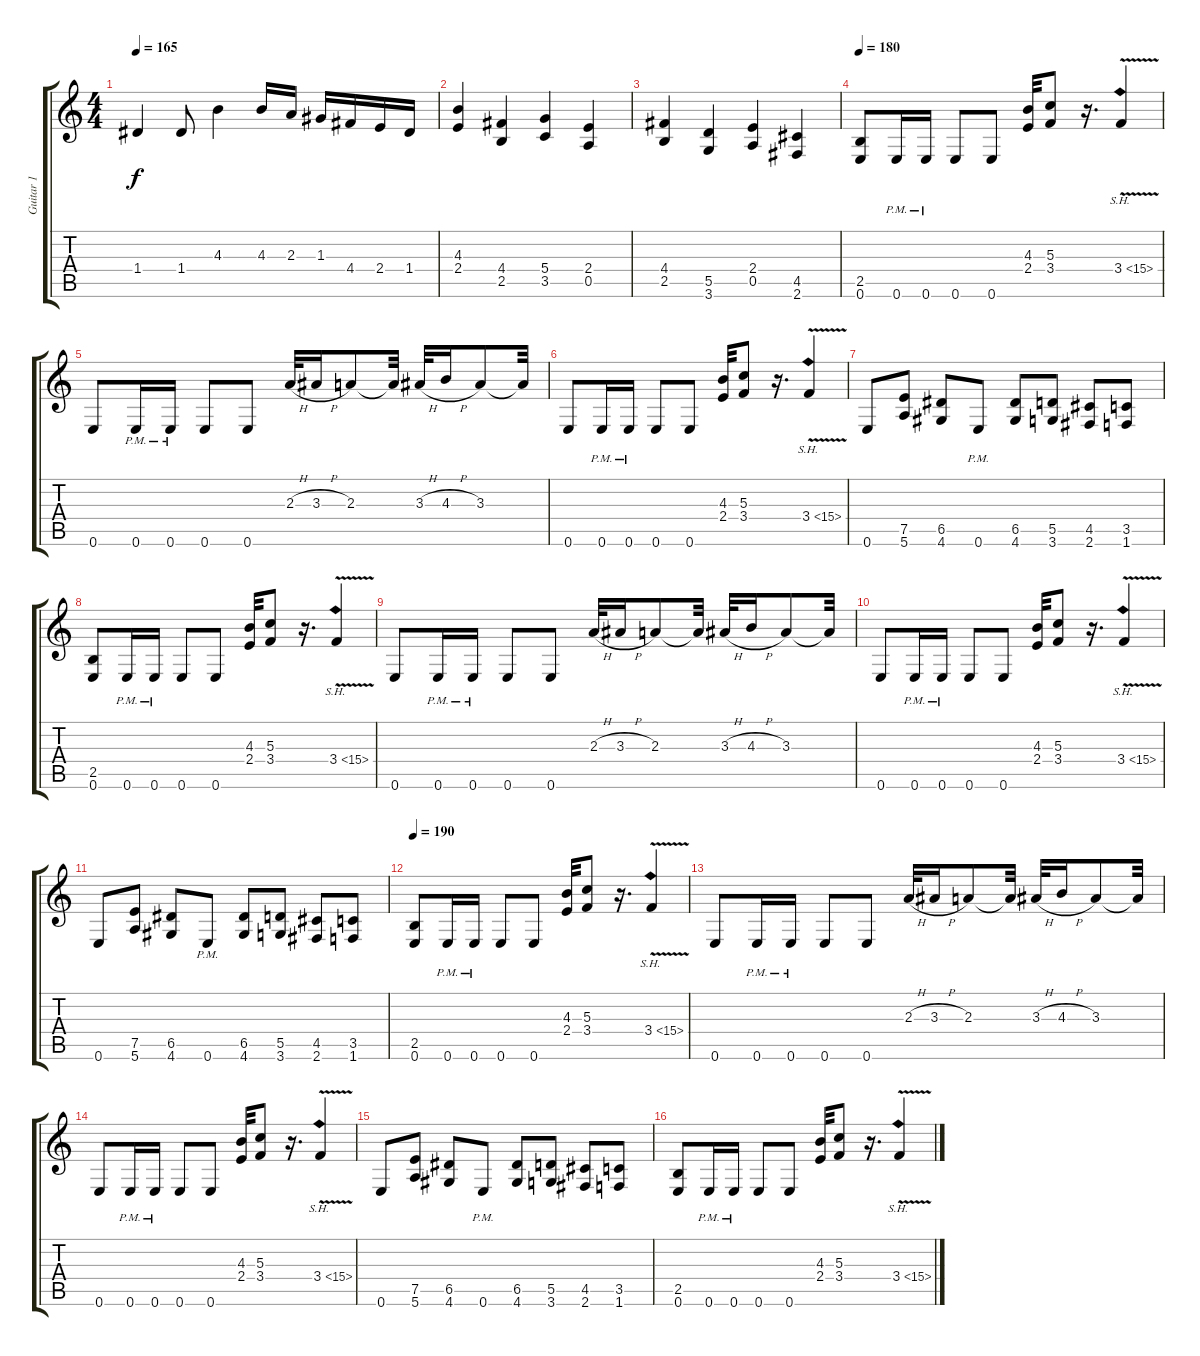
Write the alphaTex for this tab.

\track ("Guitar 1" "Guitar 1") {instrument overdrivenguitar}
\staff {score tabs}
\tuning (E4 B3 G3 D3 A2 E2) {hide}
\ts (4 4)
\tempo 165
\clef g2
\ks c
1.4.4{dy f} 1.4.8 4.3.4 4.3.16 2.3.16 1.3.16 4.4.16 2.4.16 1.4.16 |
(4.3 2.4).4 (4.4 2.5).4 (5.4 3.5).4 (2.4 0.5).4 |
(4.4 2.5).4 (5.5 3.6).4 (2.4 0.5).4 (4.5 2.6).4 |
\tempo 180
(2.5 0.6).8 0.6{pm}.16 0.6{pm}.16 0.6.8 0.6.8 (4.3 2.4).32 (5.3 3.4).8 r.16{d} 3.4{sh 12 v}.4 |
0.6.8 0.6{pm}.16 0.6{pm}.16 0.6.8 0.6.8 2.3{h}.32 3.3{h}.16 2.3.8 2.3{t}.32 3.3{h}.32 4.3{h}.16 3.3.8 3.3{t}.32 |
0.6.8 0.6{pm}.16 0.6{pm}.16 0.6.8 0.6.8 (4.3 2.4).32 (5.3 3.4).8 r.16{d} 3.4{sh 12 v}.4 |
0.6.8 (7.5 5.6).8 (6.5 4.6).8 0.6{pm}.8 (6.5 4.6).8 (5.5 3.6).8 (4.5 2.6).8 (3.5 1.6).8 |
(2.5 0.6).8 0.6{pm}.16 0.6{pm}.16 0.6.8 0.6.8 (4.3 2.4).32 (5.3 3.4).8 r.16{d} 3.4{sh 12 v}.4 |
0.6.8 0.6{pm}.16 0.6{pm}.16 0.6.8 0.6.8 2.3{h}.32 3.3{h}.16 2.3.8 2.3{t}.32 3.3{h}.32 4.3{h}.16 3.3.8 3.3{t}.32 |
0.6.8 0.6{pm}.16 0.6{pm}.16 0.6.8 0.6.8 (4.3 2.4).32 (5.3 3.4).8 r.16{d} 3.4{sh 12 v}.4 |
0.6.8 (7.5 5.6).8 (6.5 4.6).8 0.6{pm}.8 (6.5 4.6).8 (5.5 3.6).8 (4.5 2.6).8 (3.5 1.6).8 |
\tempo 190
(2.5 0.6).8 0.6{pm}.16 0.6{pm}.16 0.6.8 0.6.8 (4.3 2.4).32 (5.3 3.4).8 r.16{d} 3.4{sh 12 v}.4 |
0.6.8 0.6{pm}.16 0.6{pm}.16 0.6.8 0.6.8 2.3{h}.32 3.3{h}.16 2.3.8 2.3{t}.32 3.3{h}.32 4.3{h}.16 3.3.8 3.3{t}.32 |
0.6.8 0.6{pm}.16 0.6{pm}.16 0.6.8 0.6.8 (4.3 2.4).32 (5.3 3.4).8 r.16{d} 3.4{sh 12 v}.4 |
0.6.8 (7.5 5.6).8 (6.5 4.6).8 0.6{pm}.8 (6.5 4.6).8 (5.5 3.6).8 (4.5 2.6).8 (3.5 1.6).8 |
(2.5 0.6).8 0.6{pm}.16 0.6{pm}.16 0.6.8 0.6.8 (4.3 2.4).32 (5.3 3.4).8 r.16{d} 3.4{sh 12 v}.4
